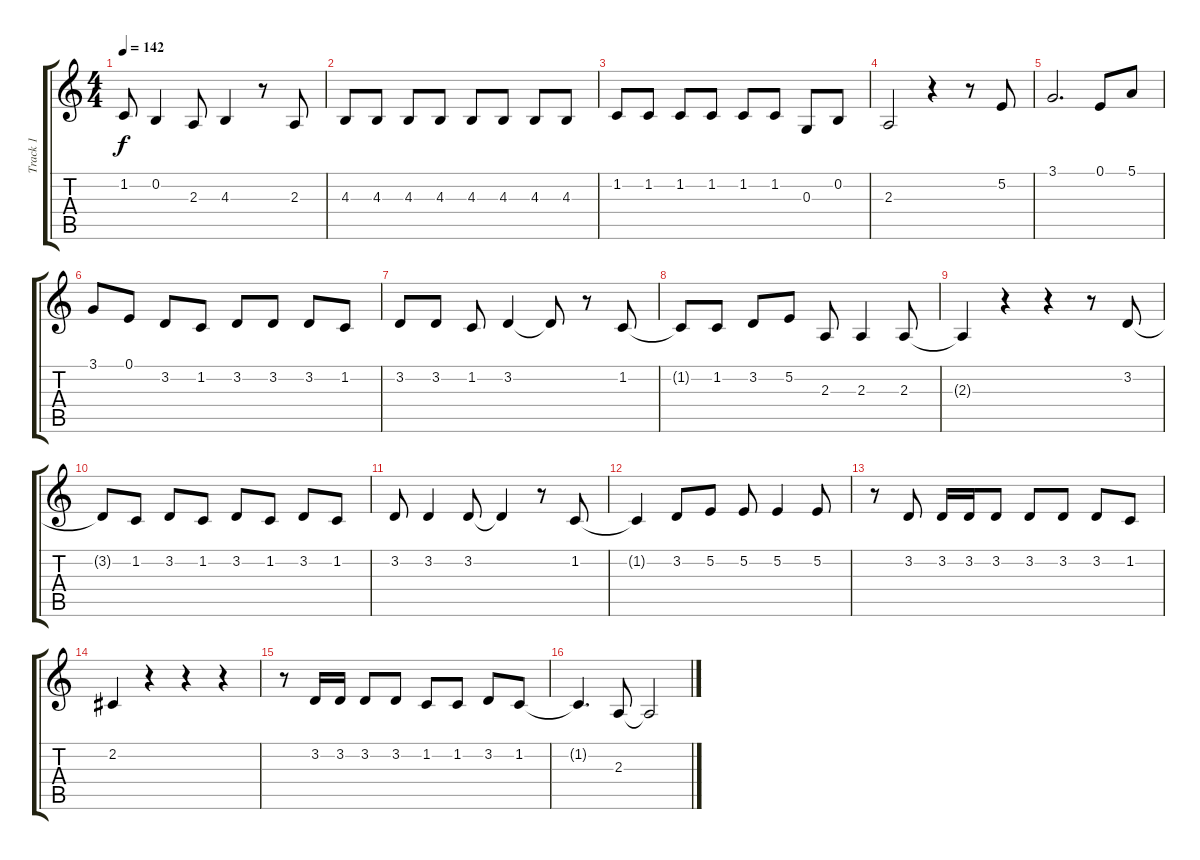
\track ("Track 1" "Track 1") {instrument tenorsax}
\staff {score tabs}
\tuning (E4 B3 G3 D3 A2 E2) {hide}
\ts (4 4)
\tempo 142
\clef g2
\ks c
1.2.8{dy f} 0.2.4 2.3.8 4.3.4 r.8 2.3.8 |
4.3.8 4.3.8 4.3.8 4.3.8 4.3.8 4.3.8 4.3.8 4.3.8 |
1.2.8 1.2.8 1.2.8 1.2.8 1.2.8 1.2.8 0.3.8 0.2.8 |
2.3.2 r.4 r.8 5.2.8 |
3.1.2{d} 0.1.8 5.1.8 |
3.1.8 0.1.8 3.2.8 1.2.8 3.2.8 3.2.8 3.2.8 1.2.8 |
3.2.8 3.2.8 1.2.8 3.2.4 3.2{t}.8 r.8 1.2.8 |
1.2{t}.8 1.2.8 3.2.8 5.2.8 2.3.8 2.3.4 2.3.8 |
2.3{t}.4 r.4 r.4 r.8 3.2.8 |
3.2{t}.8 1.2.8 3.2.8 1.2.8 3.2.8 1.2.8 3.2.8 1.2.8 |
3.2.8 3.2.4 3.2.8 3.2{t}.4 r.8 1.2.8 |
1.2{t}.4 3.2.8 5.2.8 5.2.8 5.2.4 5.2.8 |
r.8 3.2.8 3.2.16 3.2.16 3.2.8 3.2.8 3.2.8 3.2.8 1.2.8 |
2.2.4 r.4 r.4 r.4 |
r.8 3.2.16 3.2.16 3.2.8 3.2.8 1.2.8 1.2.8 3.2.8 1.2.8 |
1.2{t}.4{d} 2.3.8 2.3{t}.2
